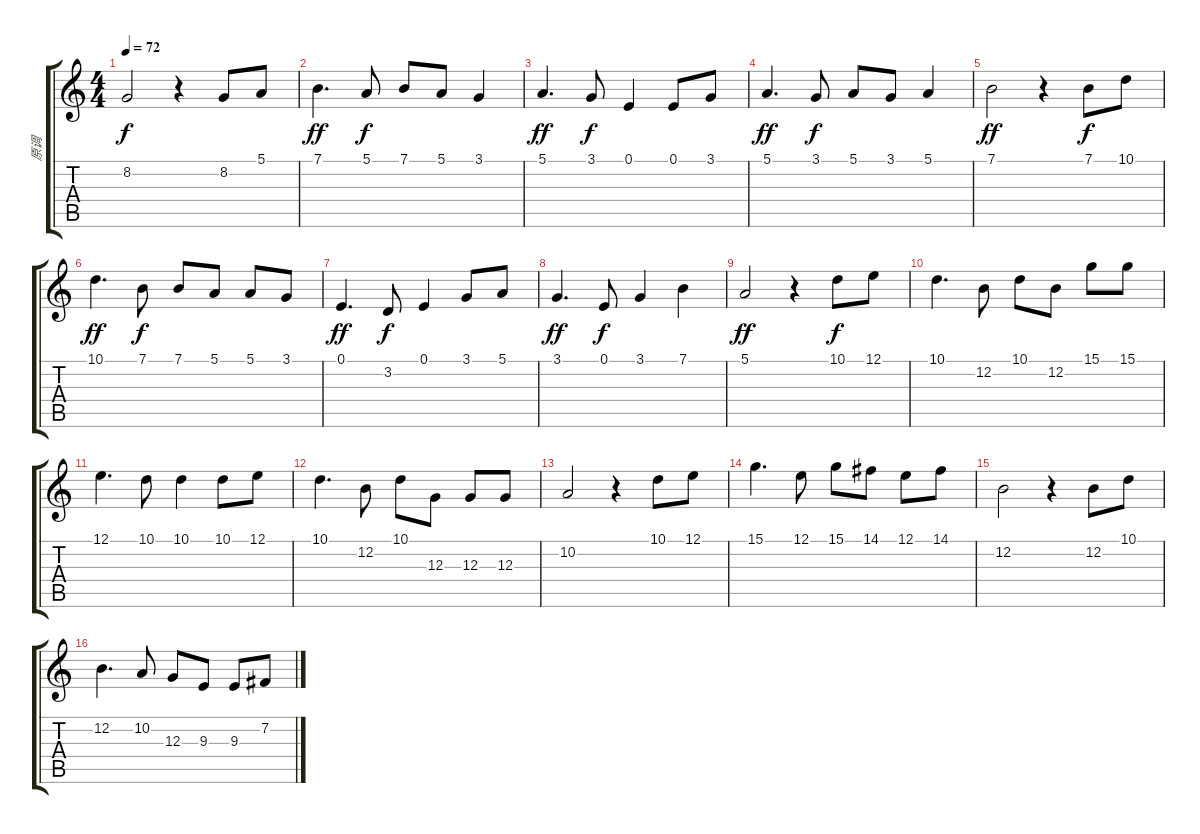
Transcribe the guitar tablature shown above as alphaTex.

\track ("原调" "原调") {mute instrument fx7echoes}
\staff {score tabs}
\tuning (E4 B3 G3 D3 A2 E2) {hide}
\ts (4 4)
\tempo 72
\clef g2
\ks c
8.2.2{dy f} r.4 8.2.8 5.1.8 |
7.1.4{d dy ff} 5.1.8{dy f} 7.1.8 5.1.8 3.1.4 |
5.1.4{d dy ff} 3.1.8{dy f} 0.1.4 0.1.8 3.1.8 |
5.1.4{d dy ff} 3.1.8{dy f} 5.1.8 3.1.8 5.1.4 |
7.1.2{dy ff} r.4 7.1.8{dy f} 10.1.8 |
10.1.4{d dy ff} 7.1.8{dy f} 7.1.8 5.1.8 5.1.8 3.1.8 |
0.1.4{d dy ff} 3.2.8{dy f} 0.1.4 3.1.8 5.1.8 |
3.1.4{d dy ff} 0.1.8{dy f} 3.1.4 7.1.4 |
5.1.2{dy ff} r.4 10.1.8{dy f} 12.1.8 |
10.1.4{d} 12.2.8 10.1.8 12.2.8 15.1.8 15.1.8 |
12.1.4{d} 10.1.8 10.1.4 10.1.8 12.1.8 |
10.1.4{d} 12.2.8 10.1.8 12.3.8 12.3.8 12.3.8 |
10.2.2 r.4 10.1.8 12.1.8 |
15.1.4{d} 12.1.8 15.1.8 14.1.8 12.1.8 14.1.8 |
12.2.2 r.4 12.2.8 10.1.8 |
12.2.4{d} 10.2.8 12.3.8 9.3.8 9.3.8 7.2.8
